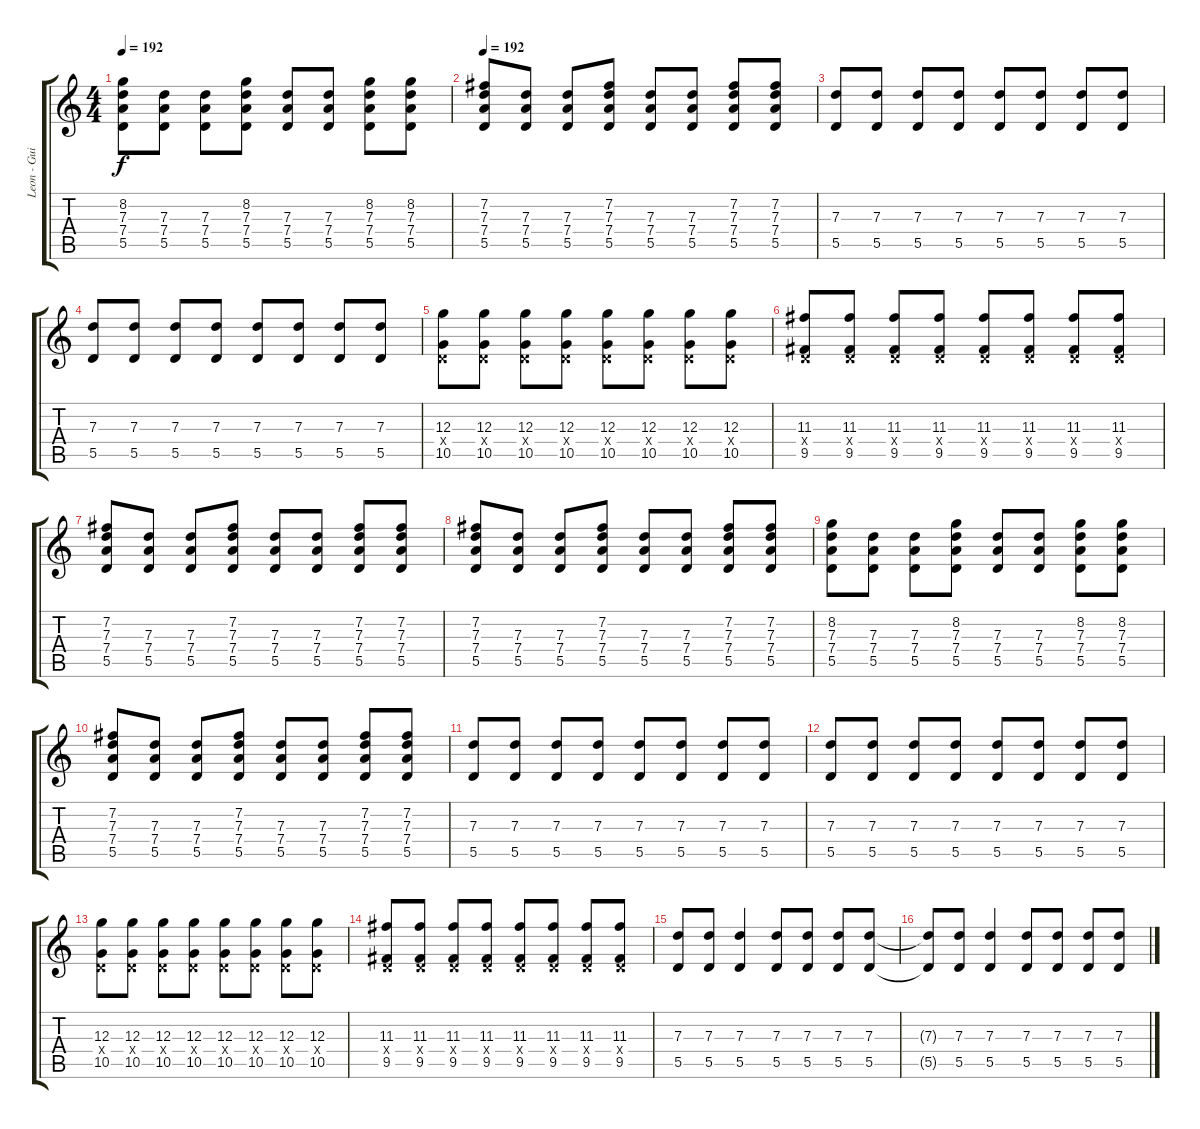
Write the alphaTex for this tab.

\track ("Leon - Guitar 1" "Leon - Gui") {instrument distortionguitar}
\staff {score tabs}
\tuning (E4 B3 G3 D3 A2 E2) {hide}
\ts (4 4)
\tempo 192
\clef g2
\ks c
(8.2 7.3 7.4 5.5).8{dy f} (7.3 7.4 5.5).8 (7.3 7.4 5.5).8 (8.2 7.3 7.4 5.5).8 (7.3 7.4 5.5).8 (7.3 7.4 5.5).8 (8.2 7.3 7.4 5.5).8 (8.2 7.3 7.4 5.5).8 |
\tempo 192
(7.2 7.3 7.4 5.5).8 (7.3 7.4 5.5).8 (7.3 7.4 5.5).8 (7.2 7.3 7.4 5.5).8 (7.3 7.4 5.5).8 (7.3 7.4 5.5).8 (7.2 7.3 7.4 5.5).8 (7.2 7.3 7.4 5.5).8 |
(7.3 5.5).8 (7.3 5.5).8 (7.3 5.5).8 (7.3 5.5).8 (7.3 5.5).8 (7.3 5.5).8 (7.3 5.5).8 (7.3 5.5).8 |
(7.3 5.5).8 (7.3 5.5).8 (7.3 5.5).8 (7.3 5.5).8 (7.3 5.5).8 (7.3 5.5).8 (7.3 5.5).8 (7.3 5.5).8 |
(12.3 0.4{x} 10.5).8 (12.3 0.4{x} 10.5).8 (12.3 0.4{x} 10.5).8 (12.3 0.4{x} 10.5).8 (12.3 0.4{x} 10.5).8 (12.3 0.4{x} 10.5).8 (12.3 0.4{x} 10.5).8 (12.3 0.4{x} 10.5).8 |
(11.3 0.4{x} 9.5).8 (11.3 0.4{x} 9.5).8 (11.3 0.4{x} 9.5).8 (11.3 0.4{x} 9.5).8 (11.3 0.4{x} 9.5).8 (11.3 0.4{x} 9.5).8 (11.3 0.4{x} 9.5).8 (11.3 0.4{x} 9.5).8 |
(7.2 7.3 7.4 5.5).8 (7.3 7.4 5.5).8 (7.3 7.4 5.5).8 (7.2 7.3 7.4 5.5).8 (7.3 7.4 5.5).8 (7.3 7.4 5.5).8 (7.2 7.3 7.4 5.5).8 (7.2 7.3 7.4 5.5).8 |
(7.2 7.3 7.4 5.5).8 (7.3 7.4 5.5).8 (7.3 7.4 5.5).8 (7.2 7.3 7.4 5.5).8 (7.3 7.4 5.5).8 (7.3 7.4 5.5).8 (7.2 7.3 7.4 5.5).8 (7.2 7.3 7.4 5.5).8 |
(8.2 7.3 7.4 5.5).8 (7.3 7.4 5.5).8 (7.3 7.4 5.5).8 (8.2 7.3 7.4 5.5).8 (7.3 7.4 5.5).8 (7.3 7.4 5.5).8 (8.2 7.3 7.4 5.5).8 (8.2 7.3 7.4 5.5).8 |
(7.2 7.3 7.4 5.5).8 (7.3 7.4 5.5).8 (7.3 7.4 5.5).8 (7.2 7.3 7.4 5.5).8 (7.3 7.4 5.5).8 (7.3 7.4 5.5).8 (7.2 7.3 7.4 5.5).8 (7.2 7.3 7.4 5.5).8 |
(7.3 5.5).8 (7.3 5.5).8 (7.3 5.5).8 (7.3 5.5).8 (7.3 5.5).8 (7.3 5.5).8 (7.3 5.5).8 (7.3 5.5).8 |
(7.3 5.5).8 (7.3 5.5).8 (7.3 5.5).8 (7.3 5.5).8 (7.3 5.5).8 (7.3 5.5).8 (7.3 5.5).8 (7.3 5.5).8 |
(12.3 0.4{x} 10.5).8 (12.3 0.4{x} 10.5).8 (12.3 0.4{x} 10.5).8 (12.3 0.4{x} 10.5).8 (12.3 0.4{x} 10.5).8 (12.3 0.4{x} 10.5).8 (12.3 0.4{x} 10.5).8 (12.3 0.4{x} 10.5).8 |
(11.3 0.4{x} 9.5).8 (11.3 0.4{x} 9.5).8 (11.3 0.4{x} 9.5).8 (11.3 0.4{x} 9.5).8 (11.3 0.4{x} 9.5).8 (11.3 0.4{x} 9.5).8 (11.3 0.4{x} 9.5).8 (11.3 0.4{x} 9.5).8 |
(7.3 5.5).8 (7.3 5.5).8 (7.3 5.5).4 (7.3 5.5).8 (7.3 5.5).8 (7.3 5.5).8 (7.3 5.5).8 |
(7.3{t} 5.5{t}).8 (7.3 5.5).8 (7.3 5.5).4 (7.3 5.5).8 (7.3 5.5).8 (7.3 5.5).8 (7.3 5.5).8
